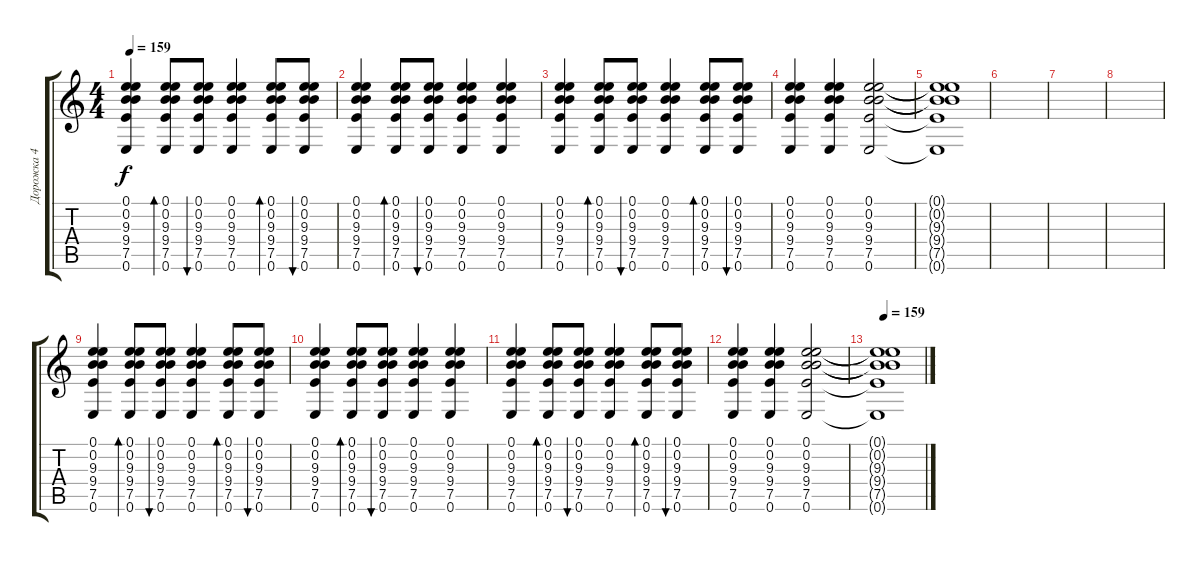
\track ("Дорожка 4" "Дорожка 4") {instrument distortionguitar}
\staff {score tabs}
\tuning (E4 B3 G3 D3 A2 E2) {hide}
\ts (4 4)
\tempo 159
\clef g2
\ks c
(0.1 0.2 9.3 9.4 7.5 0.6).4{dy f} (0.1 0.2 9.3 9.4 7.5 0.6).8{bd 60} (0.1 0.2 9.3 9.4 7.5 0.6).8{bu 60} (0.1 0.2 9.3 9.4 7.5 0.6).4 (0.1 0.2 9.3 9.4 7.5 0.6).8{bd 60} (0.1 0.2 9.3 9.4 7.5 0.6).8{bu 60} |
(0.1 0.2 9.3 9.4 7.5 0.6).4 (0.1 0.2 9.3 9.4 7.5 0.6).8{bd 60} (0.1 0.2 9.3 9.4 7.5 0.6).8{bu 60} (0.1 0.2 9.3 9.4 7.5 0.6).4 (0.1 0.2 9.3 9.4 7.5 0.6).4 |
(0.1 0.2 9.3 9.4 7.5 0.6).4 (0.1 0.2 9.3 9.4 7.5 0.6).8{bd 60} (0.1 0.2 9.3 9.4 7.5 0.6).8{bu 60} (0.1 0.2 9.3 9.4 7.5 0.6).4 (0.1 0.2 9.3 9.4 7.5 0.6).8{bd 60} (0.1 0.2 9.3 9.4 7.5 0.6).8{bu 60} |
(0.1 0.2 9.3 9.4 7.5 0.6).4 (0.1 0.2 9.3 9.4 7.5 0.6).4 (0.1 0.2 9.3 9.4 7.5 0.6).2 |
(0.1{t} 0.2{t} 9.3{t} 9.4{t} 7.5{t} 0.6{t}).1{volume 5} |
|
|
|
(0.1 0.2 9.3 9.4 7.5 0.6).4 (0.1 0.2 9.3 9.4 7.5 0.6).8{bd 60} (0.1 0.2 9.3 9.4 7.5 0.6).8{bu 60} (0.1 0.2 9.3 9.4 7.5 0.6).4 (0.1 0.2 9.3 9.4 7.5 0.6).8{bd 60} (0.1 0.2 9.3 9.4 7.5 0.6).8{bu 60} |
(0.1 0.2 9.3 9.4 7.5 0.6).4 (0.1 0.2 9.3 9.4 7.5 0.6).8{bd 60} (0.1 0.2 9.3 9.4 7.5 0.6).8{bu 60} (0.1 0.2 9.3 9.4 7.5 0.6).4 (0.1 0.2 9.3 9.4 7.5 0.6).4 |
(0.1 0.2 9.3 9.4 7.5 0.6).4 (0.1 0.2 9.3 9.4 7.5 0.6).8{bd 60} (0.1 0.2 9.3 9.4 7.5 0.6).8{bu 60} (0.1 0.2 9.3 9.4 7.5 0.6).4 (0.1 0.2 9.3 9.4 7.5 0.6).8{bd 60} (0.1 0.2 9.3 9.4 7.5 0.6).8{bu 60} |
(0.1 0.2 9.3 9.4 7.5 0.6).4 (0.1 0.2 9.3 9.4 7.5 0.6).4 (0.1 0.2 9.3 9.4 7.5 0.6).2 |
\tempo 159
(0.1{t} 0.2{t} 9.3{t} 9.4{t} 7.5{t} 0.6{t}).1{volume 5}
